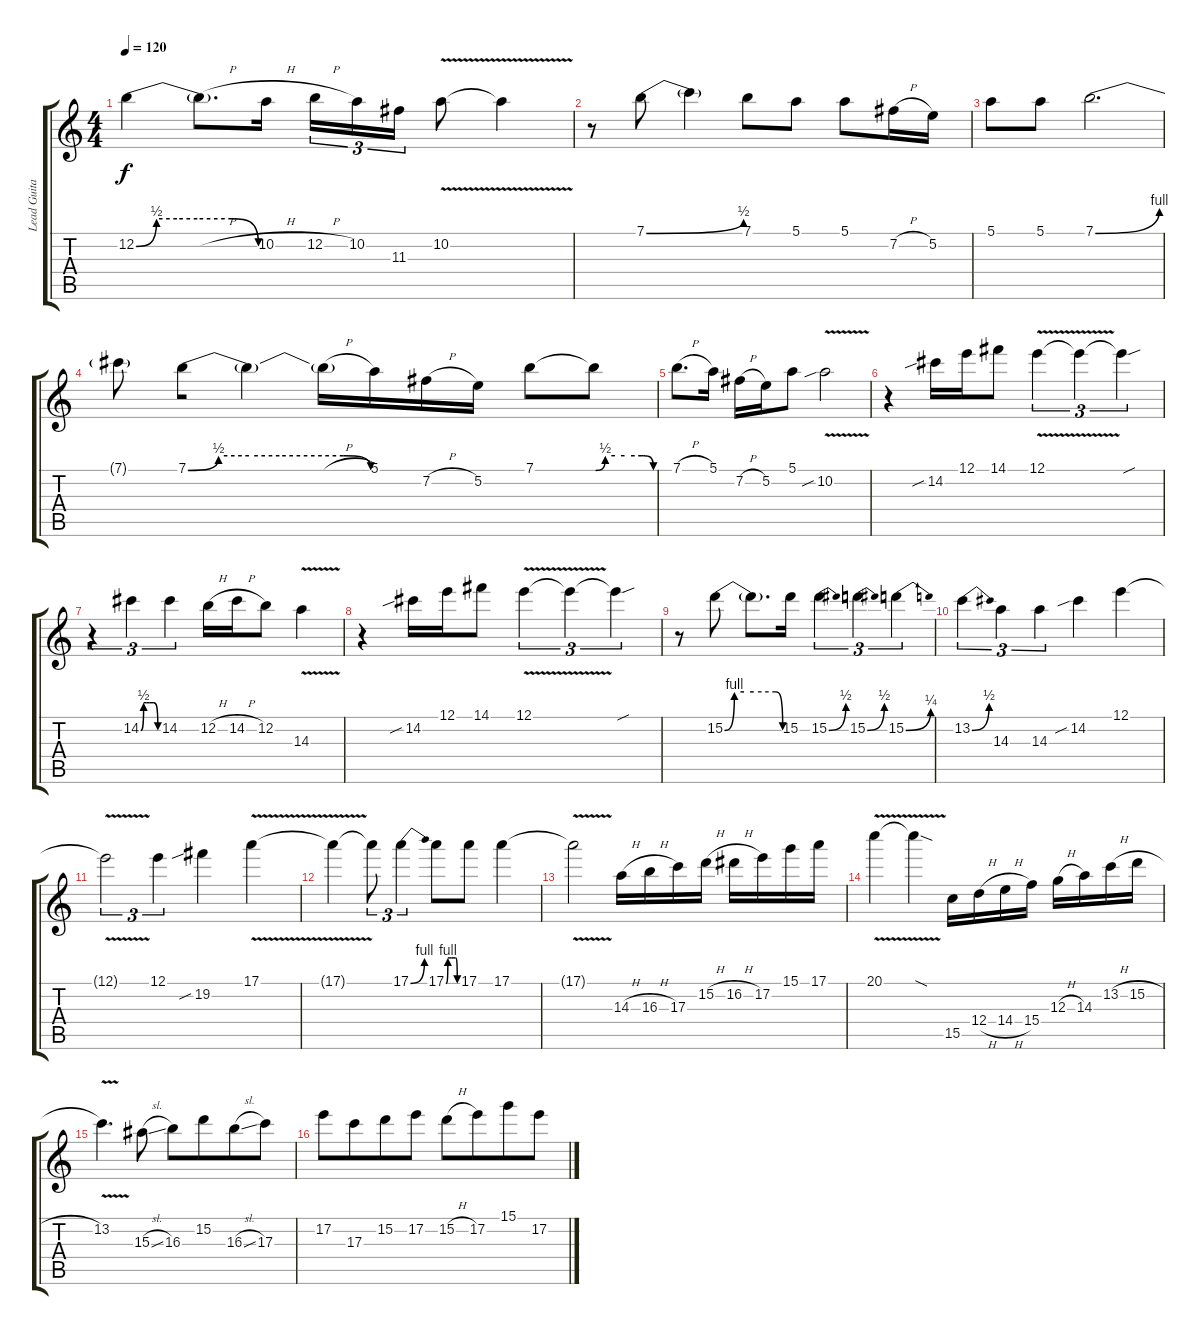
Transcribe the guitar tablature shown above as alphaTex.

\track ("Lead Guitar" "Lead Guita") {instrument overdrivenguitar}
\staff {score tabs}
\tuning (E4 B3 G3 D3 A2 E2) {hide}
\ts (4 4)
\tempo 120
\clef g2
\ks c
12.2{be (custom 0 0 10 2 20 2 30 2 47 2 60 0)}.4{dy f} 12.2{h t}.8{d} 10.2{h}.16 12.2{h}.16{tu (3 2)} 10.2.16{tu (3 2)} 11.3.16{tu (3 2)} 10.2{v}.8 10.2{t}.4 |
r.8 7.1{be (bend 0 0 60 2)}.8 7.1{t}.4 7.1.8 5.1.8 5.1.8 7.2{h}.16 5.2.16 |
5.1.8 5.1.8 7.1{be (bend 0 0 60 4)}.2{d} |
7.1{t}.8{beam split} 7.1{be (custom 0 0 10 2 20 2 30 2 51 2 60 0)}.8{beam merge} 7.1{t}.4 7.1{h t}.16 5.1.16{beam merge} 7.2{h}.16 5.2.16{beam split} 7.1.8{beam merge} 7.1{be (custom 0 0 10 2 20 2 30 2 48 2 50 2 60 0) t}.8 |
7.1{h}.8{d} 5.1.16 7.2{h}.16 5.2.16 5.1.8 10.2{v sib}.2 |
r.4 14.2{sib}.16 12.1.16 14.1.8 12.1{v}.4{tu (3 2)} 12.1{t}.4{tu (3 2)} 12.1{sou t}.4{tu (3 2)} |
r.4{tu (3 2)} 14.2{be (custom 0 0 10 2 20 2 30 2 46 2 60 0)}.4{tu (3 2)} 14.2.4{tu (3 2)} 12.2{h}.16 14.2{h}.16 12.2.8 14.3{v}.4 |
r.4 14.2{sib}.16 12.1.16 14.1.8 12.1{v}.4{tu (3 2)} 12.1{t}.4{tu (3 2)} 12.1{sou t}.4{tu (3 2)} |
r.8 15.2{be (custom 0 0 10 4 20 4 30 4 53 4 60 0)}.8{beam split} 15.2{t}.8{d beam merge} 15.2.16 15.2{be (bend 0 0 60 2)}.4{tu (3 2)} 15.2{be (bend 0 0 60 2)}.4{tu (3 2)} 15.2{be (bend 0 0 60 1)}.4{tu (3 2)} |
13.2{be (bend 0 0 60 2)}.4{tu (3 2)} 14.3.4{tu (3 2)} 14.3.4{tu (3 2)} 14.2{sib}.4 12.1.4 |
12.1{v t}.2{tu (3 2)} 12.1.4{tu (3 2)} 19.2{sib}.4 17.1{v}.4 |
17.1{t}.4 17.1{t}.8{tu (3 2)} 17.1{be (bend 0 0 60 4)}.4{tu (3 2)} 17.1{be (custom 0 0 10 4 20 4 30 4 51 4 60 0)}.8 17.1.8 17.1.4 |
17.1{v t}.2 14.3{h}.16 16.3{h}.16 17.3.16 15.2{h}.16 16.2{h}.16 17.2.16 15.1.16 17.1.16 |
20.1{v}.4 20.1{sod t}.4 15.5.16 12.4{h}.16 14.4{h}.16 15.4.16 12.3{h}.16 14.3.16 13.2{h}.16 15.2{h}.16 |
13.2{v}.4{d} 15.3{sl}.8 16.3.8{beam merge} 15.2.8{beam merge} 16.3{sl}.8{beam merge} 17.3.8 |
17.2.8 17.3.8{beam merge} 15.2.8{beam merge} 17.2.8 15.2{h}.8{beam merge} 17.2.8{beam merge} 15.1.8{beam merge} 17.2{sl}.8
